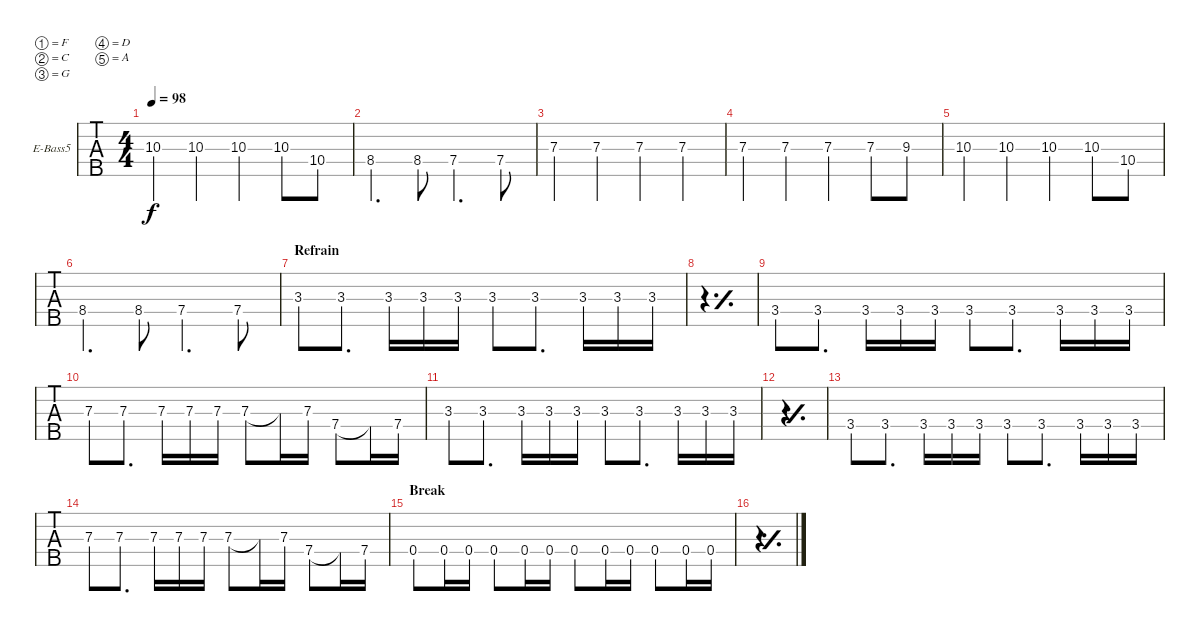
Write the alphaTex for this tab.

\defaultSystemsLayout 4
\bracketExtendMode groupsimilarinstruments
\firstSystemTrackNameOrientation horizontal
\otherSystemsTrackNameOrientation horizontal
\track ("Electric Bass" "E-Bass5") {instrument electricbassfinger}
\staff {tabs}
\tuning (F2 C2 G1 D1 A0)
\ts (4 4)
\tempo 98
\clef f4
\ks c
10.3.4{dy f} 10.3.4 10.3.4 10.3.8 10.4.8 |
8.4.4{d} 8.4.8 7.4.4{d} 7.4.8 |
7.3.4 7.3.4 7.3.4 7.3.4 |
7.3.4 7.3.4 7.3.4 7.3.8 9.3.8 |
10.3.4 10.3.4 10.3.4 10.3.8 10.4.8 |
8.4.4{d} 8.4.8 7.4.4{d} 7.4.8 |
\section ("" "Refrain")
3.3.8 3.3.8{d} 3.3.16 3.3.16 3.3.16 3.3.8 3.3.8{d} 3.3.16 3.3.16 3.3.16 |
\simile simple
|
\simile none
3.4.8 3.4.8{d} 3.4.16 3.4.16 3.4.16 3.4.8 3.4.8{d} 3.4.16 3.4.16 3.4.16 |
7.3.8 7.3.8{d} 7.3.16 7.3.16 7.3.16 7.3.8 7.3{t}.16 7.3.16 7.4.8 7.4{t}.16 7.4.16 |
3.3.8 3.3.8{d} 3.3.16 3.3.16 3.3.16 3.3.8 3.3.8{d} 3.3.16 3.3.16 3.3.16 |
\simile simple
|
\simile none
3.4.8 3.4.8{d} 3.4.16 3.4.16 3.4.16 3.4.8 3.4.8{d} 3.4.16 3.4.16 3.4.16 |
7.3.8 7.3.8{d} 7.3.16 7.3.16 7.3.16 7.3.8 7.3{t}.16 7.3.16 7.4.8 7.4{t}.16 7.4.16 |
\section ("" "Break")
0.4.8 0.4.16 0.4.16 0.4.8 0.4.16 0.4.16 0.4.8 0.4.16 0.4.16 0.4.8 0.4.16 0.4.16 |
\simile simple
